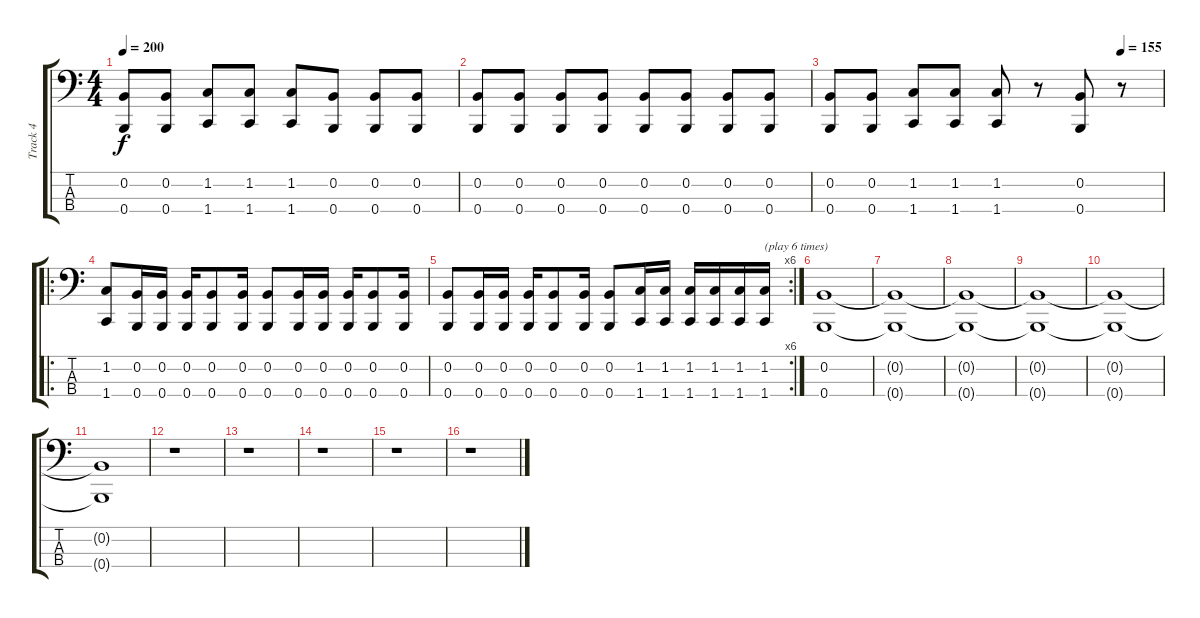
\track ("Track 4" "Track 4") {instrument electricbasspick}
\staff {score tabs}
\tuning (E2 B1 Gb1 B0) {hide}
\ts (4 4)
\tempo 200
\clef f4
\ks c
(0.2 0.4).8{dy f} (0.2 0.4).8 (1.2 1.4).8 (1.2 1.4).8 (1.2 1.4).8 (0.2 0.4).8 (0.2 0.4).8 (0.2 0.4).8 |
(0.2 0.4).8 (0.2 0.4).8 (0.2 0.4).8 (0.2 0.4).8 (0.2 0.4).8 (0.2 0.4).8 (0.2 0.4).8 (0.2 0.4).8 |
\tempo (155 0.875)
(0.2 0.4).8 (0.2 0.4).8 (1.2 1.4).8 (1.2 1.4).8 (1.2 1.4).8 r.8 (0.2 0.4).8 r.8 |
\ro
(1.2 1.4).8 (0.2 0.4).16 (0.2 0.4).16 (0.2 0.4).16 (0.2 0.4).8 (0.2 0.4).16 (0.2 0.4).8 (0.2 0.4).16 (0.2 0.4).16 (0.2 0.4).16 (0.2 0.4).8 (0.2 0.4).16 |
\rc 6
(0.2 0.4).8 (0.2 0.4).16 (0.2 0.4).16 (0.2 0.4).16 (0.2 0.4).8 (0.2 0.4).16 (0.2 0.4).8 (1.2 1.4).16 (1.2 1.4).16 (1.2 1.4).16 (1.2 1.4).16 (1.2 1.4).16 (1.2 1.4).16{txt "(play 6 times)"} |
(0.2 0.4).1 |
(0.2{t} 0.4{t}).1{volume 0} |
(0.2{t} 0.4{t}).1 |
(0.2{t} 0.4{t}).1 |
(0.2{t} 0.4{t}).1 |
(0.2{t} 0.4{t}).1 |
r.1 |
r.1 |
r.1 |
r.1 |
r.1
